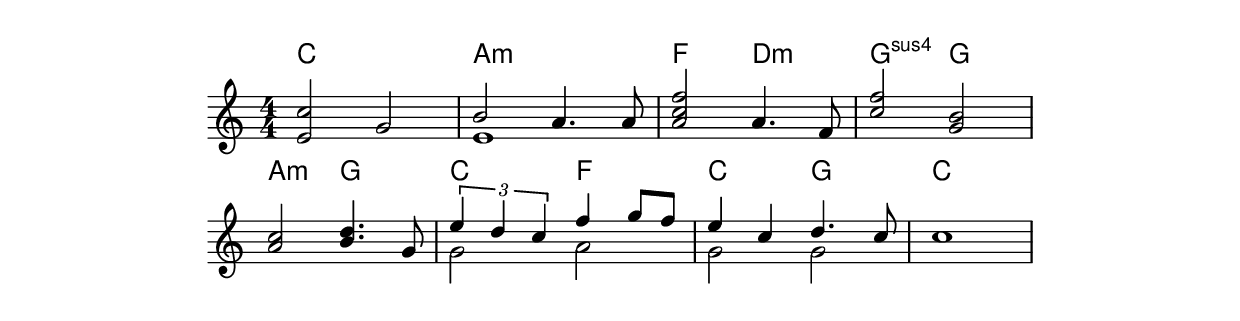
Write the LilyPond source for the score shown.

\version "2.24.4"
\include "../figure-preamble.ly"

{
	\numericTimeSignature
	\time 4/4

	\relative <<
		\chords {
			c1 a1:m
			f2 d2:m
			g2:sus4 g2
			a2:m g2
			c2 f2
			c2 g2
			c1
		}
		\new Voice = "melody" {
			<e' c'>2 g2
			<<
				{ \voiceOne b2 a4. a8 }
				\new Voice { \voiceTwo e1 }
			>>
			<a c f>2 a4. f8

			<f' c>2 <b, g>
			<a c>2 <b d>4. g8
			<<
				{ \voiceOne \tuplet 3/2 { e'4 d4 c4 } f4 g8 f8 e4 c4 d4. c8 }
				\new Voice { \voiceTwo g2 a2 g2 g2 }
			>>
			c1
		}
	>>
}
